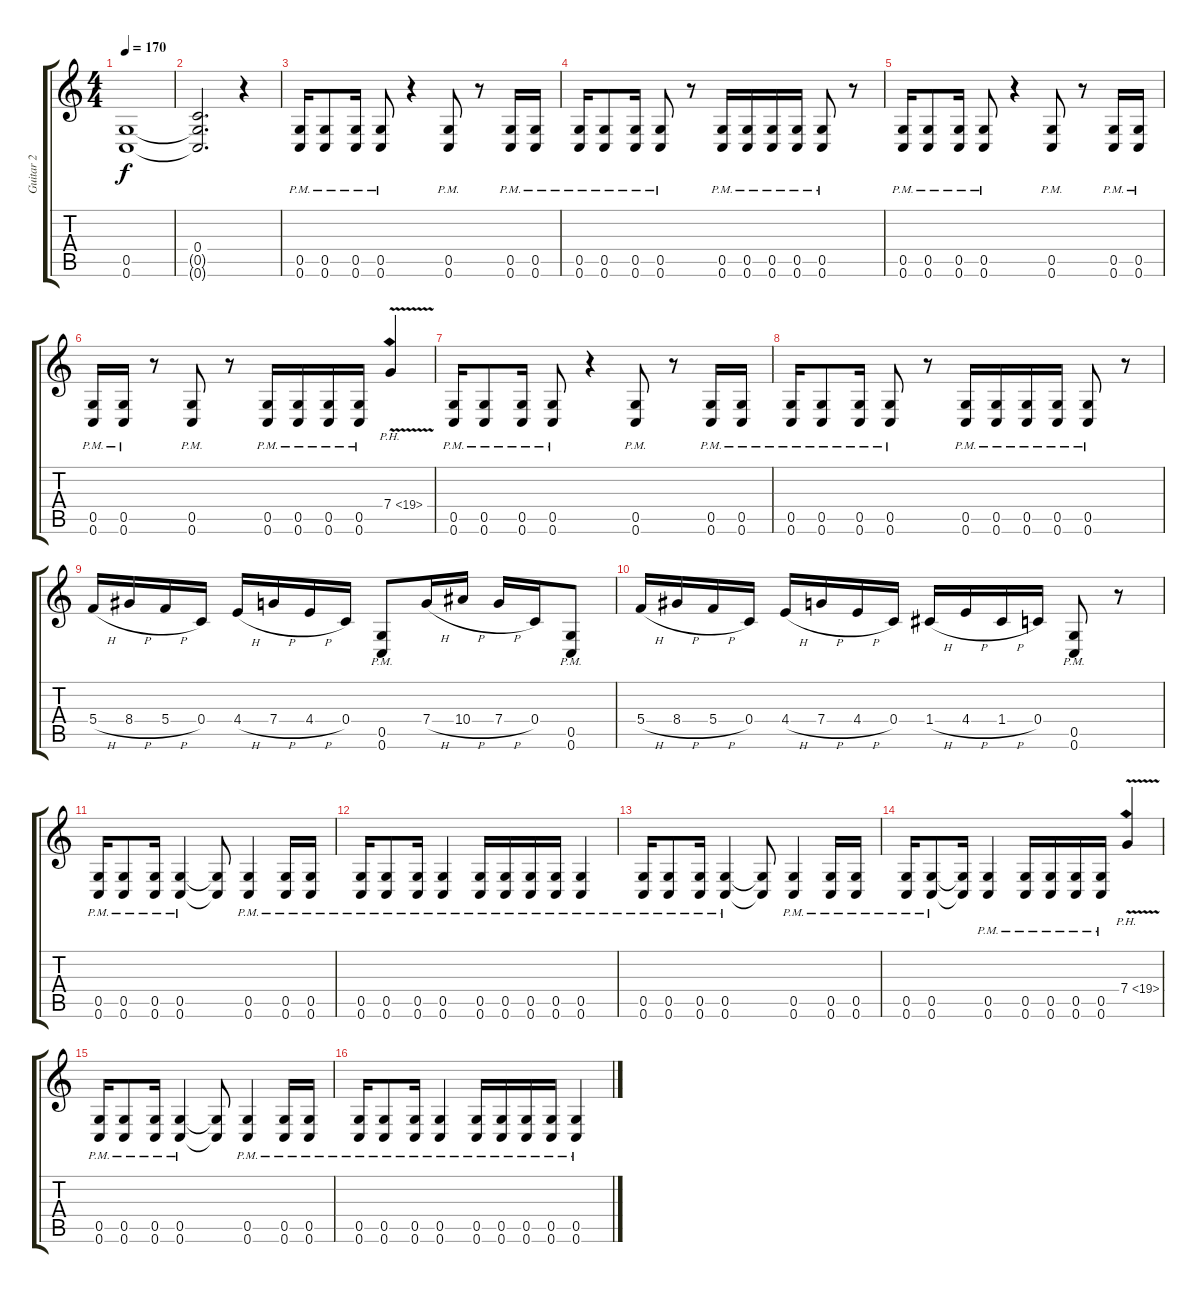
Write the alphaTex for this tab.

\track ("Guitar 2" "Guitar 2") {instrument distortionguitar}
\staff {score tabs}
\tuning (D4 A3 F3 C3 G2 C2) {hide}
\ts (4 4)
\tempo 170
\clef g2
\ks c
(0.5 0.6).1{dy f instrument distortionguitar} |
(0.4 0.5{t} 0.6{t}).2{d} r.4 |
(0.5{pm} 0.6{pm}).16 (0.5{pm} 0.6{pm}).8 (0.5{pm} 0.6{pm}).16 (0.5{pm} 0.6{pm}).8 r.4 (0.5{pm} 0.6{pm}).8 r.8 (0.5{pm} 0.6{pm}).16 (0.5{pm} 0.6{pm}).16 |
(0.5{pm} 0.6{pm}).16 (0.5{pm} 0.6{pm}).8 (0.5{pm} 0.6{pm}).16 (0.5{pm} 0.6{pm}).8 r.8 (0.5{pm} 0.6{pm}).16 (0.5{pm} 0.6{pm}).16 (0.5{pm} 0.6{pm}).16 (0.5{pm} 0.6{pm}).16 (0.5{pm} 0.6{pm}).8 r.8 |
(0.5{pm} 0.6{pm}).16 (0.5{pm} 0.6{pm}).8 (0.5{pm} 0.6{pm}).16 (0.5{pm} 0.6{pm}).8 r.4 (0.5{pm} 0.6{pm}).8 r.8 (0.5{pm} 0.6{pm}).16 (0.5{pm} 0.6{pm}).16 |
(0.5{pm} 0.6{pm}).16 (0.5{pm} 0.6{pm}).16 r.8 (0.5{pm} 0.6{pm}).8 r.8 (0.5{pm} 0.6{pm}).16 (0.5{pm} 0.6{pm}).16 (0.5{pm} 0.6{pm}).16 (0.5{pm} 0.6{pm}).16 7.4{ph 12 v}.4 |
(0.5{pm} 0.6{pm}).16 (0.5{pm} 0.6{pm}).8 (0.5{pm} 0.6{pm}).16 (0.5{pm} 0.6{pm}).8 r.4 (0.5{pm} 0.6{pm}).8 r.8 (0.5{pm} 0.6{pm}).16 (0.5{pm} 0.6{pm}).16 |
(0.5{pm} 0.6{pm}).16 (0.5{pm} 0.6{pm}).8 (0.5{pm} 0.6{pm}).16 (0.5{pm} 0.6{pm}).8 r.8 (0.5{pm} 0.6{pm}).16 (0.5{pm} 0.6{pm}).16 (0.5{pm} 0.6{pm}).16 (0.5{pm} 0.6{pm}).16 (0.5{pm} 0.6{pm}).8 r.8 |
5.4{h}.16 8.4{h}.16 5.4{h}.16 0.4.16 4.4{h}.16 7.4{h}.16 4.4{h}.16 0.4.16 (0.5{pm} 0.6{pm}).8 7.4{h}.16 10.4{h}.16 7.4{h}.16 0.4.16 (0.5{pm} 0.6{pm}).8 |
5.4{h}.16 8.4{h}.16 5.4{h}.16 0.4.16 4.4{h}.16 7.4{h}.16 4.4{h}.16 0.4.16 1.4{h}.16 4.4{h}.16 1.4{h}.16 0.4.16 (0.5{pm} 0.6{pm}).8 r.8 |
(0.5{pm} 0.6{pm}).16 (0.5{pm} 0.6{pm}).8 (0.5{pm} 0.6{pm}).16 (0.5{pm} 0.6{pm}).4 (0.5{t} 0.6{t}).8 (0.5{pm} 0.6{pm}).4 (0.5{pm} 0.6{pm}).16 (0.5{pm} 0.6{pm}).16 |
(0.5{pm} 0.6{pm}).16 (0.5{pm} 0.6{pm}).8 (0.5{pm} 0.6{pm}).16 (0.5{pm} 0.6{pm}).4 (0.5{pm} 0.6{pm}).16 (0.5{pm} 0.6{pm}).16 (0.5{pm} 0.6{pm}).16 (0.5{pm} 0.6{pm}).16 (0.5{pm} 0.6{pm}).4 |
(0.5{pm} 0.6{pm}).16 (0.5{pm} 0.6{pm}).8 (0.5{pm} 0.6{pm}).16 (0.5{pm} 0.6{pm}).4 (0.5{t} 0.6{t}).8 (0.5{pm} 0.6{pm}).4 (0.5{pm} 0.6{pm}).16 (0.5{pm} 0.6{pm}).16 |
(0.5{pm} 0.6{pm}).16 (0.5{pm} 0.6{pm}).8 (0.5{t} 0.6{t}).16 (0.5{pm} 0.6{pm}).4 (0.5{pm} 0.6{pm}).16 (0.5{pm} 0.6{pm}).16 (0.5{pm} 0.6{pm}).16 (0.5{pm} 0.6{pm}).16 7.4{ph 12 v}.4 |
(0.5{pm} 0.6{pm}).16 (0.5{pm} 0.6{pm}).8 (0.5{pm} 0.6{pm}).16 (0.5{pm} 0.6{pm}).4 (0.5{t} 0.6{t}).8 (0.5{pm} 0.6{pm}).4 (0.5{pm} 0.6{pm}).16 (0.5{pm} 0.6{pm}).16 |
(0.5{pm} 0.6{pm}).16 (0.5{pm} 0.6{pm}).8 (0.5{pm} 0.6{pm}).16 (0.5{pm} 0.6{pm}).4 (0.5{pm} 0.6{pm}).16 (0.5{pm} 0.6{pm}).16 (0.5{pm} 0.6{pm}).16 (0.5{pm} 0.6{pm}).16 (0.5{pm} 0.6{pm}).4
